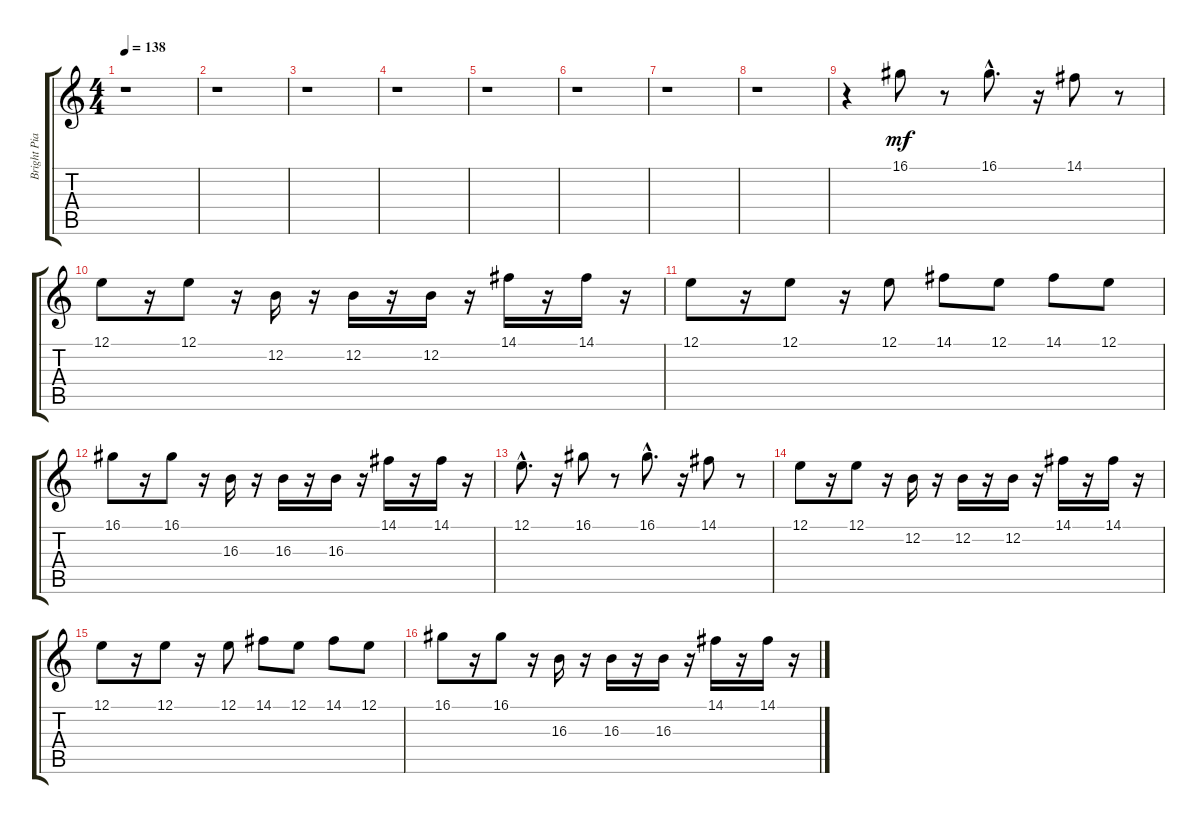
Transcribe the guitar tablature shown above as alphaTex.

\track ("Bright Piano" "Bright Pia") {instrument brightacousticpiano}
\staff {score tabs}
\tuning (E4 B3 G3 D3 A2 E2) {hide}
\ts (4 4)
\tempo 138
\clef g2
\ks c
r.1{dy mf} |
r.1 |
r.1 |
r.1 |
r.1 |
r.1 |
r.1 |
r.1 |
r.4 16.1.8 r.8 16.1{hac}.8{d} r.16 14.1.8 r.8 |
12.1.8 r.16 12.1.8 r.16 12.2.16 r.16 12.2.16 r.16 12.2.16 r.16 14.1.16 r.16 14.1.16 r.16 |
12.1.8 r.16 12.1.8 r.16 12.1.8 14.1.8 12.1.8 14.1.8 12.1.8 |
16.1.8 r.16 16.1.8 r.16 16.3.16 r.16 16.3.16 r.16 16.3.16 r.16 14.1.16 r.16 14.1.16 r.16 |
12.1{hac}.8{d} r.16 16.1.8 r.8 16.1{hac}.8{d} r.16 14.1.8 r.8 |
12.1.8 r.16 12.1.8 r.16 12.2.16 r.16 12.2.16 r.16 12.2.16 r.16 14.1.16 r.16 14.1.16 r.16 |
12.1.8 r.16 12.1.8 r.16 12.1.8 14.1.8 12.1.8 14.1.8 12.1.8 |
16.1.8 r.16 16.1.8 r.16 16.3.16 r.16 16.3.16 r.16 16.3.16 r.16 14.1.16 r.16 14.1.16 r.16
